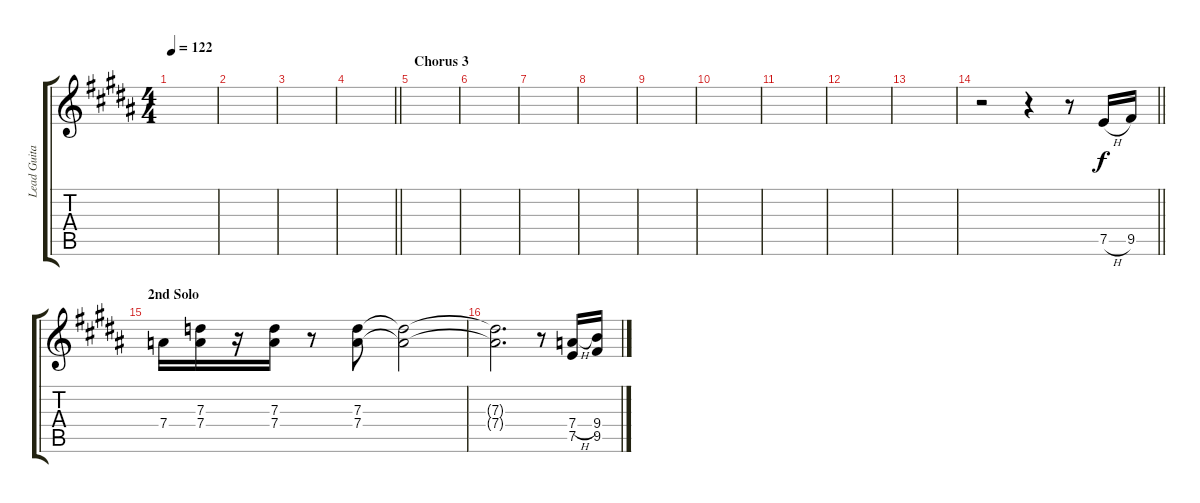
\track ("Lead Guitar" "Lead Guita") {instrument distortionguitar}
\staff {score tabs}
\tuning (E4 B3 G3 D3 A2 E2) {hide}
\ts (4 4)
\tempo 122
\clef g2
\ks b
|
|
|
\barLineRight lightlight
|
\section ("" "Chorus 3")
|
|
|
|
|
|
|
|
|
\barLineRight lightlight
r.2 r.4 r.8 7.5{h}.16 9.5.16 |
\section ("" "2nd Solo")
7.4.16 (7.3 7.4).16 r.16 (7.3 7.4).16 r.8 (7.3 7.4).8 (7.3{t} 7.4{t}).2 |
(7.3{t} 7.4{t}).2{d} r.8 (7.4{h} 7.5).16 (9.4 9.5).16
